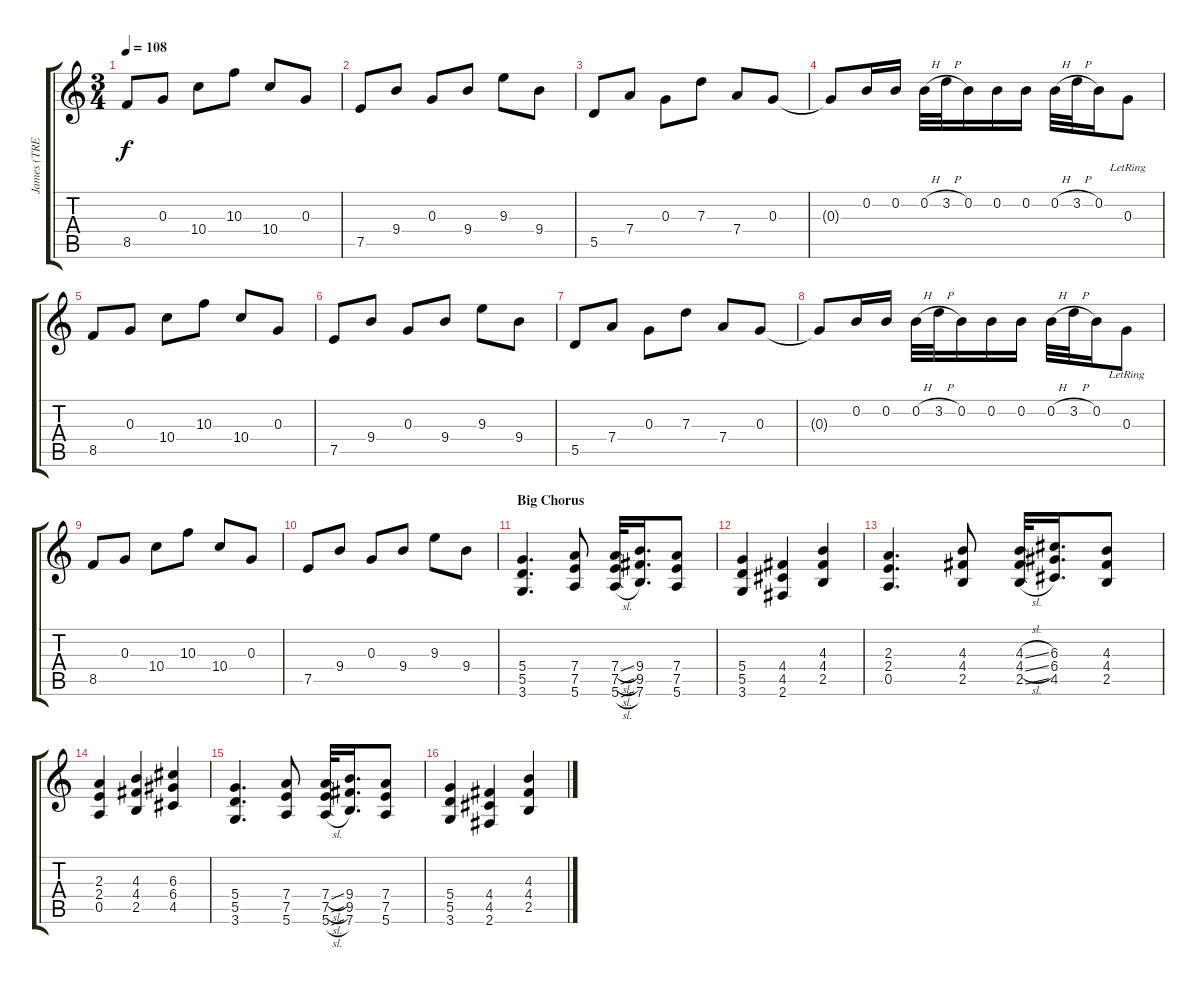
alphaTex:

\track ("James (TREBBLE)" "James (TRE") {instrument electricguitarclean}
\staff {score tabs}
\tuning (E4 B3 G3 D3 A2 E2) {hide}
\ts (3 4)
\tempo 108
\clef g2
\ks c
8.5.8{dy f} 0.3.8 10.4.8 10.3.8 10.4.8 0.3.8 |
7.5.8 9.4.8 0.3.8 9.4.8 9.3.8 9.4.8 |
5.5.8 7.4.8 0.3.8 7.3.8 7.4.8 0.3.8 |
0.3{t}.8 0.2.16 0.2.16 0.2{h}.32 3.2{h}.32 0.2.16 0.2.16 0.2.16 0.2{h}.32 3.2{h}.32 0.2.16 0.3{lr}.8 |
8.5.8 0.3.8 10.4.8 10.3.8 10.4.8 0.3.8 |
7.5.8 9.4.8 0.3.8 9.4.8 9.3.8 9.4.8 |
5.5.8 7.4.8 0.3.8 7.3.8 7.4.8 0.3.8 |
0.3{t}.8 0.2.16 0.2.16 0.2{h}.32 3.2{h}.32 0.2.16 0.2.16 0.2.16 0.2{h}.32 3.2{h}.32 0.2.16 0.3{lr}.8 |
8.5.8 0.3.8 10.4.8 10.3.8 10.4.8 0.3.8 |
7.5.8 9.4.8 0.3.8 9.4.8 9.3.8 9.4.8 |
\section ("" "Big Chorus")
(5.4 5.5 3.6).4{d volume 16 instrument overdrivenguitar} (7.4 7.5 5.6).8 (7.4{sl} 7.5{sl} 5.6{sl}).32 (9.4 9.5 7.6).16{d} (7.4 7.5 5.6).8 |
(5.4 5.5 3.6).4 (4.4 4.5 2.6).4 (4.3 4.4 2.5).4 |
(2.3 2.4 0.5).4{d} (4.3 4.4 2.5).8 (4.3{sl} 4.4{sl} 2.5{sl}).32 (6.3 6.4 4.5).16{d} (4.3 4.4 2.5).8 |
(2.3 2.4 0.5).4 (4.3 4.4 2.5).4 (6.3 6.4 4.5).4 |
(5.4 5.5 3.6).4{d volume 16} (7.4 7.5 5.6).8 (7.4{sl} 7.5{sl} 5.6{sl}).32 (9.4 9.5 7.6).16{d} (7.4 7.5 5.6).8 |
(5.4 5.5 3.6).4 (4.4 4.5 2.6).4 (4.3 4.4 2.5).4
